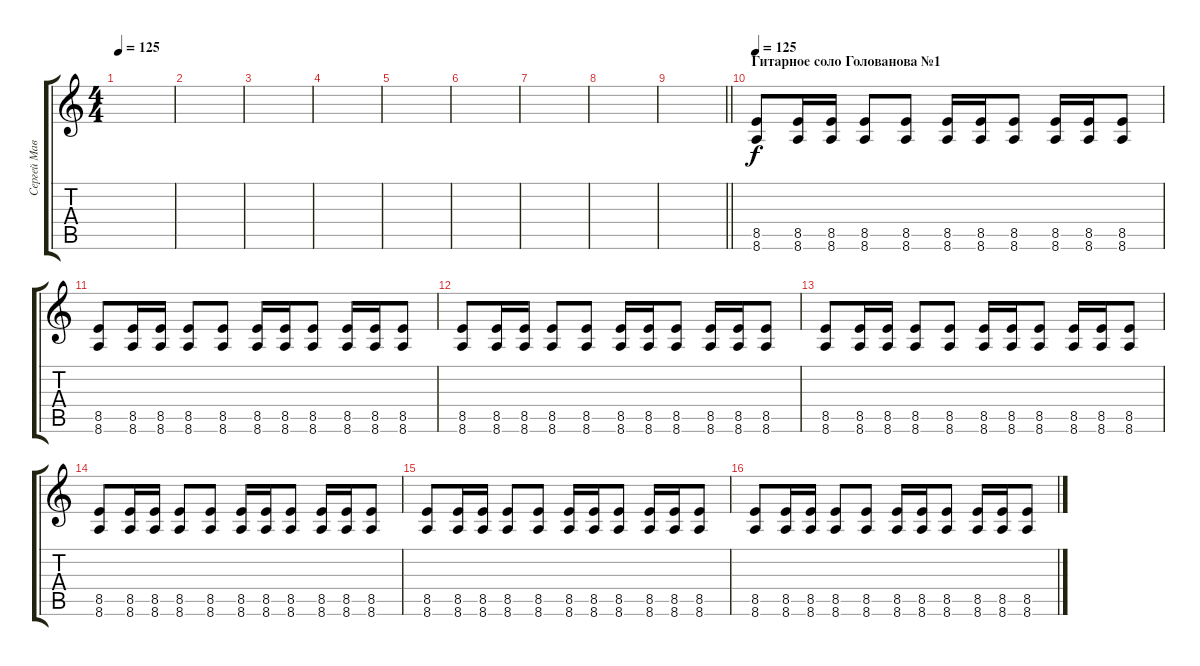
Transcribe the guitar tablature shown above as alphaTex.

\track ("Сергей Маврин" "Сергей Мав") {instrument overdrivenguitar}
\staff {score tabs}
\tuning (Eb4 Bb3 Gb3 Db3 Ab2 Db2) {hide}
\ts (4 4)
\tempo 125
\clef g2
\ks c
|
|
|
|
|
|
|
|
\barLineRight lightlight
|
\section ("" "Гитарное соло Голованова №1")
\tempo 125
(8.5 8.6).8 (8.5 8.6).16 (8.5 8.6).16 (8.5 8.6).8 (8.5 8.6).8 (8.5 8.6).16 (8.5 8.6).16 (8.5 8.6).8 (8.5 8.6).16 (8.5 8.6).16 (8.5 8.6).8 |
(8.5 8.6).8 (8.5 8.6).16 (8.5 8.6).16 (8.5 8.6).8 (8.5 8.6).8 (8.5 8.6).16 (8.5 8.6).16 (8.5 8.6).8 (8.5 8.6).16 (8.5 8.6).16 (8.5 8.6).8 |
(8.5 8.6).8 (8.5 8.6).16 (8.5 8.6).16 (8.5 8.6).8 (8.5 8.6).8 (8.5 8.6).16 (8.5 8.6).16 (8.5 8.6).8 (8.5 8.6).16 (8.5 8.6).16 (8.5 8.6).8 |
(8.5 8.6).8 (8.5 8.6).16 (8.5 8.6).16 (8.5 8.6).8 (8.5 8.6).8 (8.5 8.6).16 (8.5 8.6).16 (8.5 8.6).8 (8.5 8.6).16 (8.5 8.6).16 (8.5 8.6).8 |
(8.5 8.6).8 (8.5 8.6).16 (8.5 8.6).16 (8.5 8.6).8 (8.5 8.6).8 (8.5 8.6).16 (8.5 8.6).16 (8.5 8.6).8 (8.5 8.6).16 (8.5 8.6).16 (8.5 8.6).8 |
(8.5 8.6).8 (8.5 8.6).16 (8.5 8.6).16 (8.5 8.6).8 (8.5 8.6).8 (8.5 8.6).16 (8.5 8.6).16 (8.5 8.6).8 (8.5 8.6).16 (8.5 8.6).16 (8.5 8.6).8 |
(8.5 8.6).8 (8.5 8.6).16 (8.5 8.6).16 (8.5 8.6).8 (8.5 8.6).8 (8.5 8.6).16 (8.5 8.6).16 (8.5 8.6).8 (8.5 8.6).16 (8.5 8.6).16 (8.5 8.6).8
